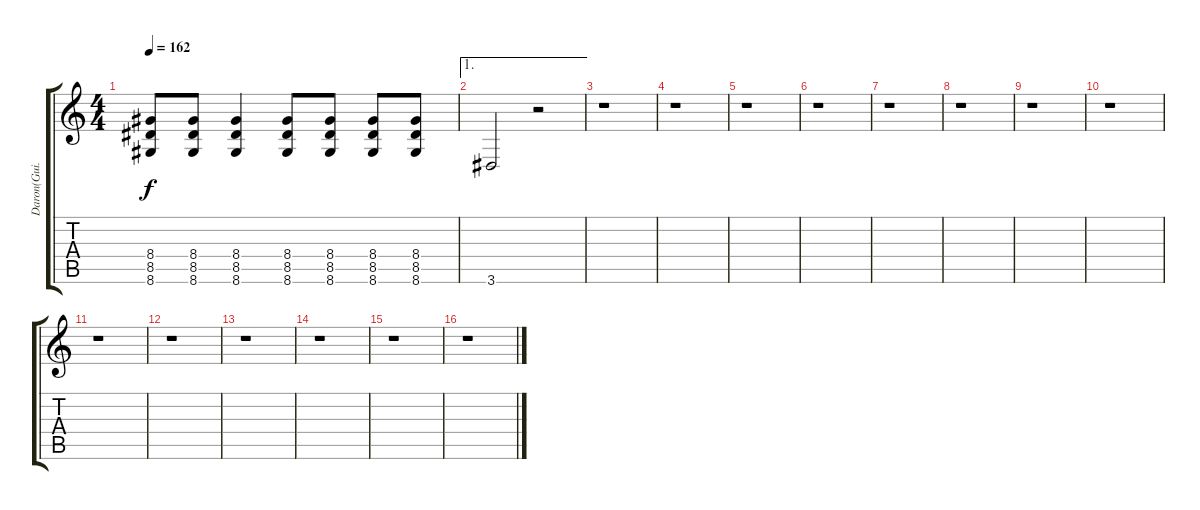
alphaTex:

\track ("Daron(Gui. 3)" "Daron(Gui.") {instrument distortionguitar}
\staff {score tabs}
\tuning (D4 A3 F3 C3 G2 C2) {hide}
\ts (4 4)
\tempo 162
\clef g2
\ks c
(8.4{t} 8.5{t} 8.6{t}).8{dy f} (8.4 8.5 8.6).8 (8.4 8.5 8.6).4 (8.4 8.5 8.6).8 (8.4 8.5 8.6).8 (8.4 8.5 8.6).8 (8.4 8.5 8.6).8 |
\ae 1
3.6.2 r.2 |
r.1 |
r.1 |
r.1 |
r.1 |
r.1 |
r.1 |
r.1 |
r.1 |
r.1 |
r.1 |
r.1 |
r.1 |
r.1 |
r.1
